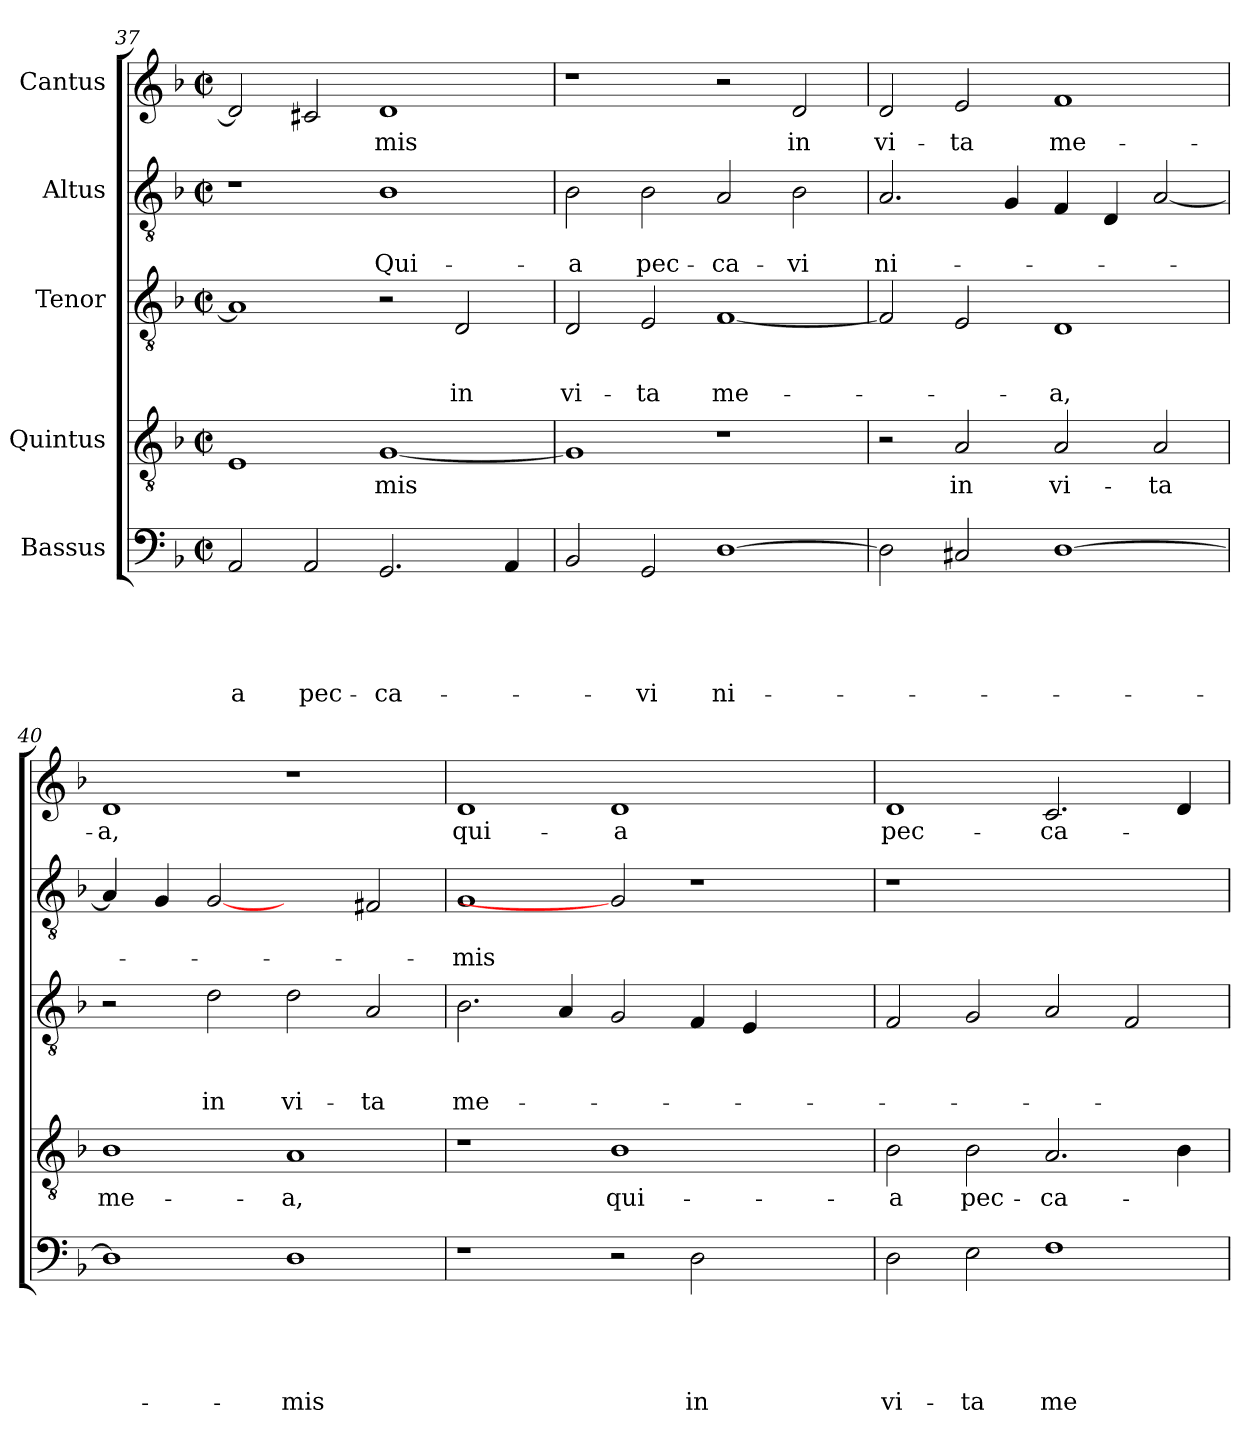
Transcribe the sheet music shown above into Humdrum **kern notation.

**kern	**text	**text	**text	**text	**text	**kern	**text	**kern	**text	**text	**text	**kern	**text	**text	**kern	**text
*part5	*part5	*part5	*part5	*part5	*part5	*part4	*part4	*part3	*part3	*part3	*part3	*part2	*part2	*part2	*part1	*part1
*staff5	*staff5	*staff5	*staff5	*staff5	*staff5	*staff4	*staff4	*staff3	*staff3	*staff3	*staff3	*staff2	*staff2	*staff2	*staff1	*staff1
*I"Bassus	*	*	*	*	*	*I"Quintus	*	*I"Tenor	*	*	*	*I"Altus	*	*	*I"Cantus	*
*clefF4	*	*	*	*	*	*clefGv2	*	*clefGv2	*	*	*	*clefGv2	*	*	*clefG2	*
*k[b-]	*	*	*	*	*	*k[b-]	*	*k[b-]	*	*	*	*k[b-]	*	*	*k[b-]	*
*F:	*	*	*	*	*	*F:	*	*F:	*	*	*	*F:	*	*	*F:	*
*M2/2	*	*	*	*	*	*M2/2	*	*M2/2	*	*	*	*M2/2	*	*	*M2/2	*
*met(c|)	*	*	*	*	*	*met(c|)	*	*met(c|)	*	*	*	*met(c|)	*	*	*met(c|)	*
=37	=37	=37	=37	=37	=37	=37	=37	=37	=37	=37	=37	=37	=37	=37	=37	=37
!	!	!	!	!	!LO:LY:b	!	!	!	!	!	!	!	!	!	!	!
2AA/	.	.	.	.	-a	1E	.	1A]	.	.	.	1r	.	.	2d/]	.
!	!	!	!	!	!LO:LY:b	!	!	!	!	!	!	!	!	!	!	!
2AA/	.	.	.	.	pec-	.	.	.	.	.	.	.	.	.	2c#X/	.
!	!	!	!	!	!LO:LY:b	!	!LO:LY:b	!	!	!	!	!	!	!LO:LY:b	!	!LO:LY:b
2.GG/	.	.	.	.	-ca-	[1G	-mis	2r	.	.	.	1B-	.	Qui-	1d	-mis
!	!	!	!	!	!	!	!	!	!	!	!LO:LY:b	!	!	!	!	!
.	.	.	.	.	.	.	.	2D/	.	.	in	.	.	.	.	.
4AA/	.	.	.	.	.	.	.	.	.	.	.	.	.	.	.	.
=38	=38	=38	=38	=38	=38	=38	=38	=38	=38	=38	=38	=38	=38	=38	=38	=38
!	!	!	!	!	!	!	!	!	!	!	!LO:LY:b	!	!	!LO:LY:b	!	!
2BB-/	.	.	.	.	.	1G]	.	2D/	.	.	vi-	2B-\	.	-a	1r	.
!	!	!	!	!	!LO:LY:b	!	!	!	!	!	!LO:LY:b	!	!	!LO:LY:b	!	!
2GG/	.	.	.	.	-vi	.	.	2E/	.	.	-ta	2B-\	.	pec-	.	.
!	!	!	!	!	!LO:LY:b	!	!	!	!	!	!LO:LY:b	!	!	!LO:LY:b	!	!
[1D	.	.	.	.	ni-	1r	.	[1F	.	.	me-	2A/	.	-ca-	2r	.
!	!	!	!	!	!	!	!	!	!	!	!	!	!	!LO:LY:b	!	!LO:LY:b
.	.	.	.	.	.	.	.	.	.	.	.	2B-\	.	-vi	2d/	in
=39	=39	=39	=39	=39	=39	=39	=39	=39	=39	=39	=39	=39	=39	=39	=39	=39
!	!	!	!	!	!	!	!	!	!	!	!	!	!	!LO:LY:b	!	!LO:LY:b
2D\]	.	.	.	.	.	2r	.	2F/]	.	.	.	2.A/	.	ni-	2d/	vi-
!	!	!	!	!	!	!	!LO:LY:b	!	!	!	!	!	!	!	!	!LO:LY:b
2C#X/	.	.	.	.	.	2A/	in	2E/	.	.	.	.	.	.	2e/	-ta
.	.	.	.	.	.	.	.	.	.	.	.	4G/	.	.	.	.
!	!	!	!	!	!	!	!LO:LY:b	!	!	!	!LO:LY:b	!	!	!	!	!LO:LY:b
[1D	.	.	.	.	.	2A/	vi-	1D	.	.	-a,	4F/	.	.	1f	me-
.	.	.	.	.	.	.	.	.	.	.	.	4D/	.	.	.	.
!	!	!	!	!	!	!	!LO:LY:b	!	!	!	!	!	!	!	!	!
.	.	.	.	.	.	2A/	-ta	.	.	.	.	[2A/	.	.	.	.
!!LO:PB:g=z
=40	=40	=40	=40	=40	=40	=40	=40	=40	=40	=40	=40	=40	=40	=40	=40	=40
!	!	!	!	!	!	!	!LO:LY:b	!	!	!	!	!	!	!	!	!LO:LY:b
1D]	.	.	.	.	.	1B-	me-	2r	.	.	.	4A/]	.	.	1d	-a,
.	.	.	.	.	.	.	.	.	.	.	.	4G/	.	.	.	.
!	!	!	!	!	!	!	!	!	!	!	!LO:LY:b	!	!	!	!	!
.	.	.	.	.	.	.	.	2d\	.	.	in	[2G	.	.	.	.
!	!	!	!	!	!LO:LY:b	!	!LO:LY:b	!	!	!	!LO:LY:b	!	!	!	!	!
1D	.	.	.	.	-mis	1A	-a,	2d\	.	.	vi-	2ryy	.	.	1r	.
!	!	!	!	!	!	!	!	!	!	!	!LO:LY:b	!	!	!	!	!
.	.	.	.	.	.	.	.	2A/	.	.	-ta	2F#X/	.	.	.	.
=41	=41	=41	=41	=41	=41	=41	=41	=41	=41	=41	=41	=41	=41	=41	=41	=41
!	!	!	!	!	!	!	!	!	!	!	!LO:LY:b	!	!	!LO:LY:b	!	!LO:LY:b
1r	.	.	.	.	.	1r	.	2.B-\	.	.	me-	1G	.	-mis	1d	qui-
.	.	.	.	.	.	.	.	4A/	.	.	.	.	.	.	.	.
!	!	!	!	!	!	!	!LO:LY:b	!	!	!	!	!	!	!	!	!LO:LY:b
2r	.	.	.	.	.	1B-	qui-	2G/	.	.	.	2G]	.	.	1d	-a
!	!	!	!	!	!LO:LY:b	!	!	!	!	!	!	!	!	!	!	!
2D\	.	.	.	.	in	.	.	4F/	.	.	.	1r	.	.	.	.
.	.	.	.	.	.	.	.	4E/	.	.	.	.	.	.	.	.
2ryy	.	.	.	.	.	2ryy	.	2ryy	.	.	.	.	.	.	2ryy	.
=42	=42	=42	=42	=42	=42	=42	=42	=42	=42	=42	=42	=42	=42	=42	=42	=42
!	!	!	!	!	!LO:LY:b	!	!LO:LY:b	!	!	!	!	!	!	!	!	!LO:LY:b
2D\	.	.	.	.	vi-	2B-\	-a	2F/	.	.	.	1r	.	.	1d	pec-
!	!	!	!	!	!LO:LY:b	!	!LO:LY:b	!	!	!	!	!	!	!	!	!
2E\	.	.	.	.	-ta	2B-\	pec-	2G/	.	.	.	.	.	.	.	.
!	!	!	!	!	!LO:LY:b	!	!LO:LY:b	!	!	!	!	!	!	!	!	!LO:LY:b
1F	.	.	.	.	me-	2.A/	-ca-	2A/	.	.	.	1ryy	.	.	2.c/	-ca-
.	.	.	.	.	.	.	.	2F/	.	.	.	.	.	.	.	.
.	.	.	.	.	.	4B-\	.	.	.	.	.	.	.	.	4d/	.
=	=	=	=	=	=	=	=	=	=	=	=	=	=	=	=	=
*-	*-	*-	*-	*-	*-	*-	*-	*-	*-	*-	*-	*-	*-	*-	*-	*-
